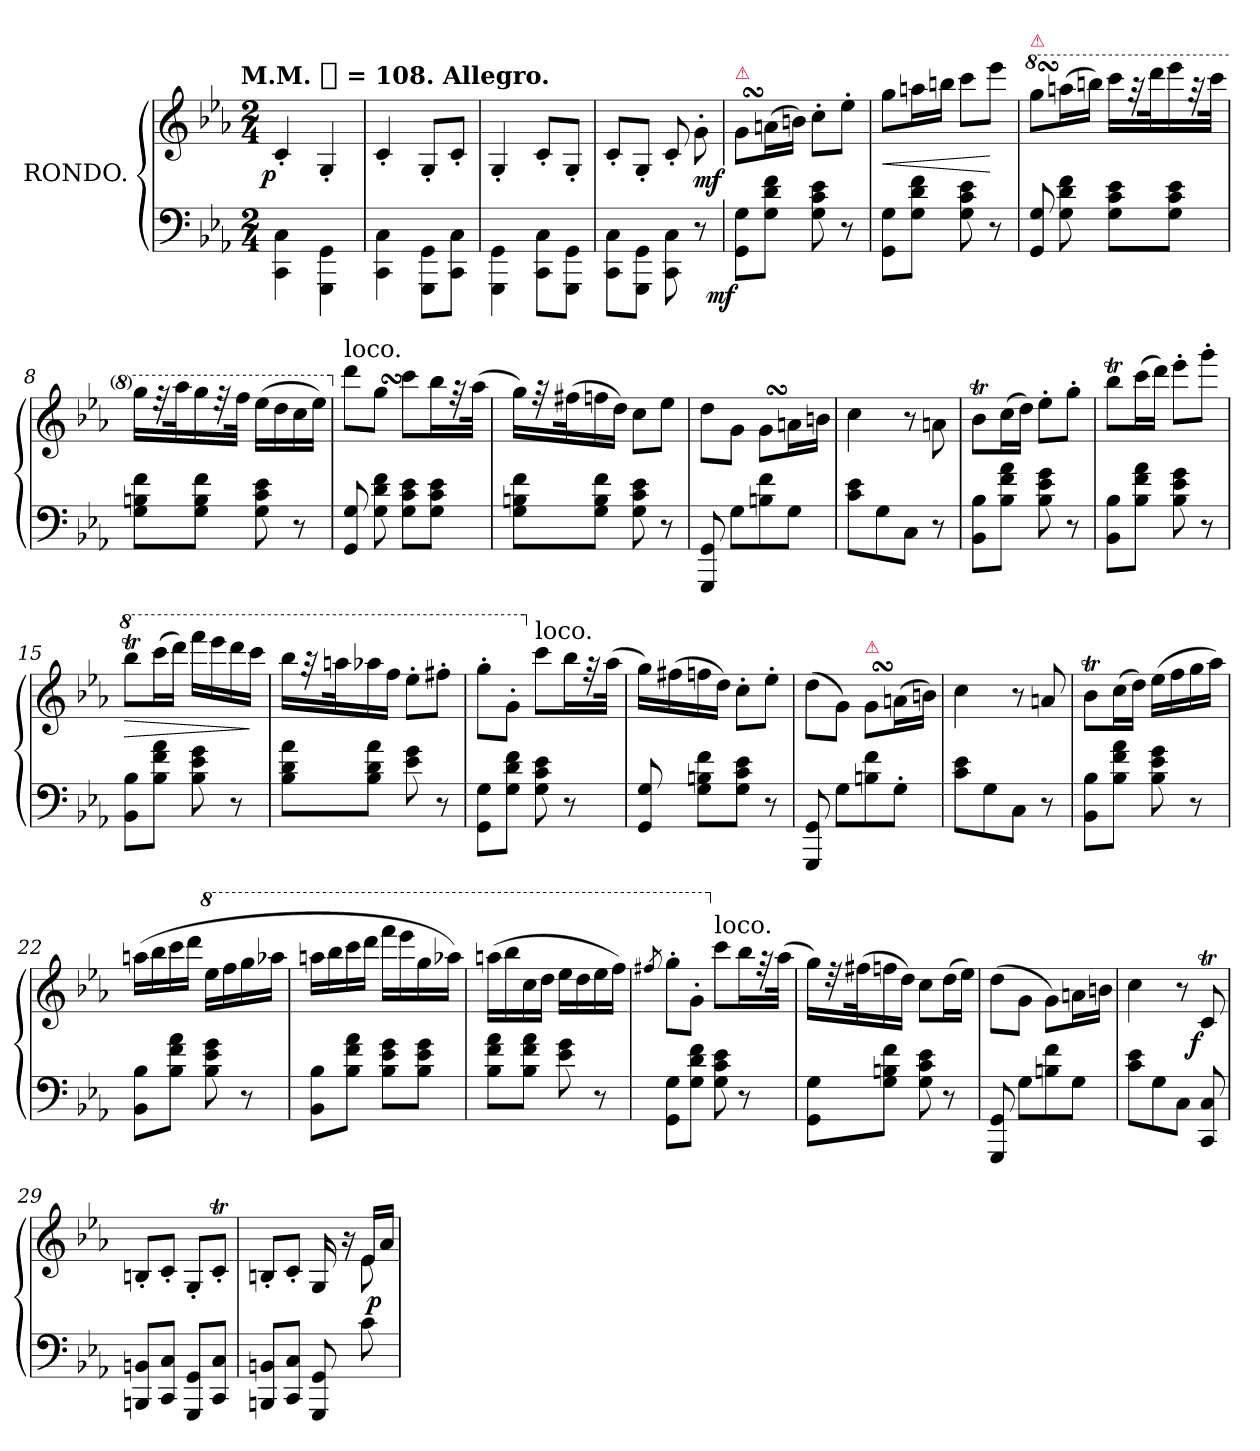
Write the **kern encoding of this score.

**kern	**kern	**dynam
*part1	*part1	*part1
*staff2	*staff1	*staff1/2
*I"RONDO.	*	*
*clefF4	*clefG2	*
*k[b-e-a-]	*k[b-e-a-]	*
*c:	*c:	*
!!LO:TX:omd:t=M.M. [quarter] = 108. Allegro.
*M2/4	*M2/4	*
*MM108	*MM108	*
=1	=1	=1
!	!	!LO:DY:rj
4CC\ 4C\	4c'>/	p
4GGG\ 4GG\	4G'>/	.
=2	=2	=2
4CC\ 4C\	4c'>/	.
8GGG\ 8GG\L	8G'>/L	.
8CC\ 8C\J	8c'>/J	.
=3	=3	=3
4GGG\ 4GG\	4G'>/	.
8CC\ 8C\L	8c'>/L	.
8GGG\ 8GG\J	8G'>/J	.
=4	=4	=4
8CC\ 8C\L	8c'>/L	.
8GGG\ 8GG\J	8G'>/J	.
8CC\ 8C\	8c'>/	.
8r	8g'>\	mf
=5	=5	=5
!	!LO:TX:a:color=crimson:t=⚠	!
!	!	!LO:DY:b=2:rj
8GG 8GL	8gSsS\L	mf
8G 8d 8fJ	(>16an\L	.
.	16bnJJ)	.
8G\ 8c\ 8e-\	8cc'>\L	.
8r	8ee-'>\J	.
=6	=6	=6
8GG 8GL	8gg\L	<
8G\ 8d\ 8f\J	16aan\L	.
.	16bbnJJ	.
8G\ 8c\ 8e-\	8cccL	.
8r	8eee-J	[
=7	=7	=7
*	*8va	*
!	!LO:TX:a:color=crimson:t=⚠	!
8GG/ 8G/	8gggSsSL	.
8G\ 8d\ 8f\	(>16aaanL	.
.	16bbbnJJ)	.
8G 8c 8e-L	16ccccLL	.
.	32rggg	.
.	32ddddK	.
8G 8c 8e-J	16eeee-	.
.	32rggg	.
.	32ccccJJk	.
=8	=8	=8
8G 8Bn 8fL	16gggLL	.
.	32reee	.
.	32aaa-K	.
8G 8B 8fJ	16ggg	.
.	32reee	.
.	32fffJJk	.
8G\ 8c\ 8e-\	(>16eee-LL	.
.	16ddd	.
8r	16ccc	.
.	16eee-JJ)	.
=9	=9	=9
*	*X8va	*
!	!LO:TX:a:t=loco.	!
8GG/ 8G/	8dddL	.
8G\ 8d\ 8f\	8ggSsSJ	.
8G 8c 8e-L	8cccL	.
8G 8c 8e-J	16bb-L	.
.	32rff	.
.	(>32aa-JJk	.
=10	=10	=10
8G\ 8Bn\ 8f\L	16ggLL)	.
.	32rff	.
.	(>32ff#XK	.
8G\ 8B\ 8f\J	16ffn	.
.	16ddJJ)	.
8G 8c 8e-	8ccL	.
8r	8ee-J	.
=11	=11	=11
8GGG/ 8GG/	8ddL	.
8GL	8gJ	.
8Bn 8f	8gSsS\L	.
8GJ	16anL	.
.	16bnJJ	.
=12	=12	=12
8c\ 8e-\L	4cc	.
8G	.	.
8CJ	8r	.
8r	8an\	.
=13	=13	=13
8BB- 8B-L	8b-TL	.
8B-\ 8f\ 8a-\J	(>16ccL	.
.	16ddJJ)	.
8B-\ 8e-\ 8g\	8ee-'>L	.
8r	8gg'>J	.
=14	=14	=14
8BB- 8B-L	8bb-TL	.
8B-\ 8f\ 8a-\J	(>16cccL	.
.	16dddJJ)	.
8B-\ 8e-\ 8g\	8eee-'>L	.
8r	8ggg'>J	.
=15	=15	=15
*	*8va	*
8BB- 8B-L	8bbb-TL	>
8B-\ 8f\ 8a-\J	(>16ccccL	.
.	16ddddJJ)	.
8B-\ 8e-\ 8g\	16ffffLL	.
.	16eeee-	.
8r	16dddd	.
.	16ccccJJ	]
=16	=16	=16
8B-\ 8d\ 8a-\L	16bbb-LL	.
.	32rggg	.
.	32aaanK	.
8B-\ 8d\ 8a-\J	16aaa-X	.
.	16fffJJ	.
8e-\ 8g\	8eee-'>\L	.
8r	8fff#X'>J	.
=17	=17	=17
8GG 8GL	8ggg'>L	.
8G\ 8d\ 8f\J	8gg'>J	.
*	*X8va	*
!	!LO:TX:a:t=loco.	!
8G\ 8c\ 8e-\	8cccL	.
8r	16bb-L	.
.	32rff	.
.	(>32aa-JJk	.
=18	=18	=18
8GG/ 8G/	16ggLL)	.
.	(>16ff#X	.
8G\ 8Bn\ 8f\L	16ffn	.
.	16ddJJ)	.
8G 8c 8e-J	8cc'>\L	.
8r	8ee-'>J	.
=19	=19	=19
8GGG/ 8GG/	(>8ddL	.
8G\L	8gJ)	.
!	!LO:TX:a:color=crimson:t=⚠	!
8Bn 8f	8gSsS\L	.
8G'>J	(>16anL	.
.	16bnJJ)	.
=20	=20	=20
8c 8e-L	4cc	.
8G	.	.
8CJ	8r	.
8r	8an	.
=21	=21	=21
8BB- 8B-L	8b-TL	.
8B- 8f 8a-J	(>16ccL	.
.	16ddJJ)	.
8B- 8e- 8g	(>16ee-LL	.
.	16ff	.
8r	16gg	.
.	16aa-JJ)	.
=22	=22	=22
8BB- 8B-L	(<16aanLL	.
.	16bb-	.
8B- 8f 8a-J	16ccc	.
.	16dddJJ	.
*	*8va	*
8B- 8e- 8g	16eee-LL	.
.	16fff	.
8r	16ggg	.
.	16aaa-XJJ	.
=23	=23	=23
8BB- 8B-L	16aaanLL	.
.	16bbb-	.
8B- 8f 8a-J	16cccc	.
.	16ddddJJ	.
8B- 8e- 8gL	16ffffLL	.
.	16eeee-	.
8B- 8e- 8gJ	16ggg	.
.	16aaa-XJJ)	.
=24	=24	=24
8B- 8f 8a-L	(>16aaanLL	.
.	16bbb-	.
8B- 8f 8a-J	16ccc	.
.	16dddJJ	.
8e- 8g	16eee-LL	.
.	16ddd	.
8r	16eee-	.
.	16fffJJ)	.
=25	=25	=25
.	8qfff#X/	.
8GG 8GL	8ggg'>\L	.
8G 8d 8fJ	8gg'>J	.
*	*X8va	*
!	!LO:TX:a:t=loco.	!
8G 8c 8e-	8cccL	.
8r	16bb-L	.
.	32rff	.
.	(>32aa-JJk	.
=26	=26	=26
8GG 8GL	16ggLL)	.
.	32rdd	.
.	(>32ff#XK	.
8G 8Bn 8fJ	16ffn	.
.	16ddJJ)	.
8G 8c 8e-	8cc\L	.
8r	(>16ddL	.
.	16ee-JJ)	.
=27	=27	=27
8GGG/ 8GG/	(>8ddL	.
8GL	8gJ	.
8Bn\ 8f\	8g\L)	.
8GJ	16anL	.
.	16bnJJ	.
=28	=28	=28
8c 8e-L	4cc	.
8G	.	.
8CJ	8r	.
!	!	!LO:DY:rj
8CC 8C	8cT	f
=29	=29	=29
8BBBn 8BBnL	8Bn'<L	.
8CC 8CJ	8c'<J	.
8GGG 8GGL	8G'<L	.
8CC 8CJ	8cT'<J	.
=30	=30	=30
*	*^	*
8BBBn 8BBnL	8Bn'<L	4.ryy	.
8CC 8CJ	8c'<J	.	.
8GGG/ 8GG/	16G	.	.
.	16r	.	.
8c\	16e-LL	8e-\	.
!	!	!	!LO:DY:rj
.	16a-/JJ	.	p
*	*v	*v	*
=	=	=
*-	*-	*-
